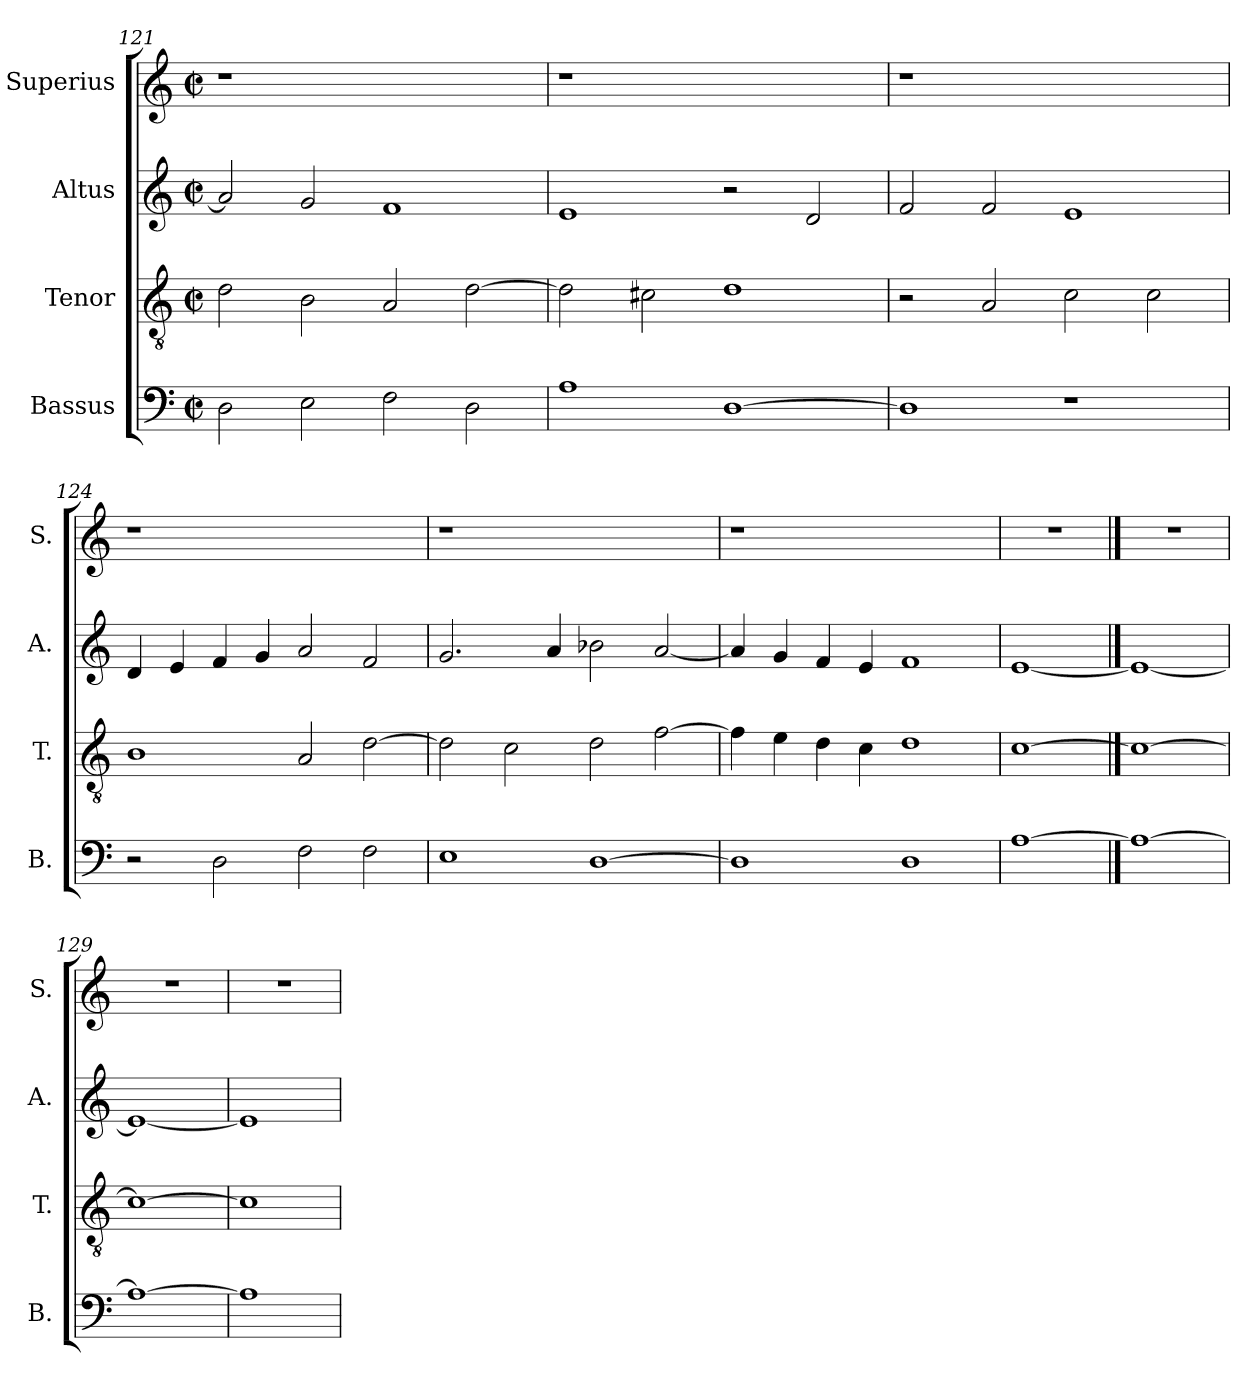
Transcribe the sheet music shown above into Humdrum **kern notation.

**kern	**kern	**kern	**kern
*part4	*part3	*part2	*part1
*staff4	*staff3	*staff2	*staff1
*I"Bassus	*I"Tenor	*I"Altus	*I"Superius
*I'B.	*I'T.	*I'A.	*I'S.
!!LO:LB:g=z
*clefF4	*clefGv2	*clefG2	*clefG2
*	*ITrd7c12	*	*
*k[]	*k[]	*k[]	*k[]
*C:	*C:	*C:	*C:
*M2/2	*M2/2	*M2/2	*M2/2
*met(c|)	*met(c|)	*met(c|)	*met(c|)
=121	=121	=121	=121
!	!	!	!LO:N:vis=1
2Di\	2Di\	2ai/]	1r
2Ei\	2BBi\	2gi/	.
2Fi\	2AAi/	1fi	1ryy
2Di\	[>2Di\	.	.
=122	=122	=122	=122
!	!	!	!LO:N:vis=1
1Ai	2Di\]	1ei	1r
.	2C#Xi\	.	.
[>1Di	1Di	2r	1ryy
.	.	2di/	.
=123	=123	=123	=123
!	!	!	!LO:N:vis=1
1Di]	2r	2fi/	1r
.	2AAi/	2fi/	.
1r	2Ci\	1ei	1ryy
.	2Ci\	.	.
!!LO:PB:g=z
=124	=124	=124	=124
!	!	!	!LO:N:vis=1
2r	1BBi	4di/	1r
.	.	4ei/	.
2Di\	.	4fi/	.
.	.	4gi/	.
2Fi\	2AAi/	2ai/	1ryy
2Fi\	[>2Di\	2fi/	.
=125	=125	=125	=125
!	!	!	!LO:N:vis=1
1Ei	2Di\]	2.gi/	1r
.	2Ci\	.	.
.	.	4ai/	.
[>1Di	2Di\	2b-Xi\	1ryy
.	[>2Fi\	[<2ai/	.
=126	=126	=126	=126
!	!	!	!LO:N:vis=1
1Di]	4Fi\]	4ai/]	1r
.	4Ei\	4gi/	.
.	4Di\	4fi/	.
.	4Ci\	4ei/	.
1Di	1Di	1fi	1ryy
=127	=127	=127	=127
[1Ai	[1Ci	[1ei	1r
==128	==128	==128	==128
1Ai_	1Ci_	1ei_	1r
=129	=129	=129	=129
1Ai_	1Ci_	1ei_	1r
=130	=130	=130	=130
1Ai]	1Ci]	1ei]	1r
=	=	=	=
*-	*-	*-	*-
